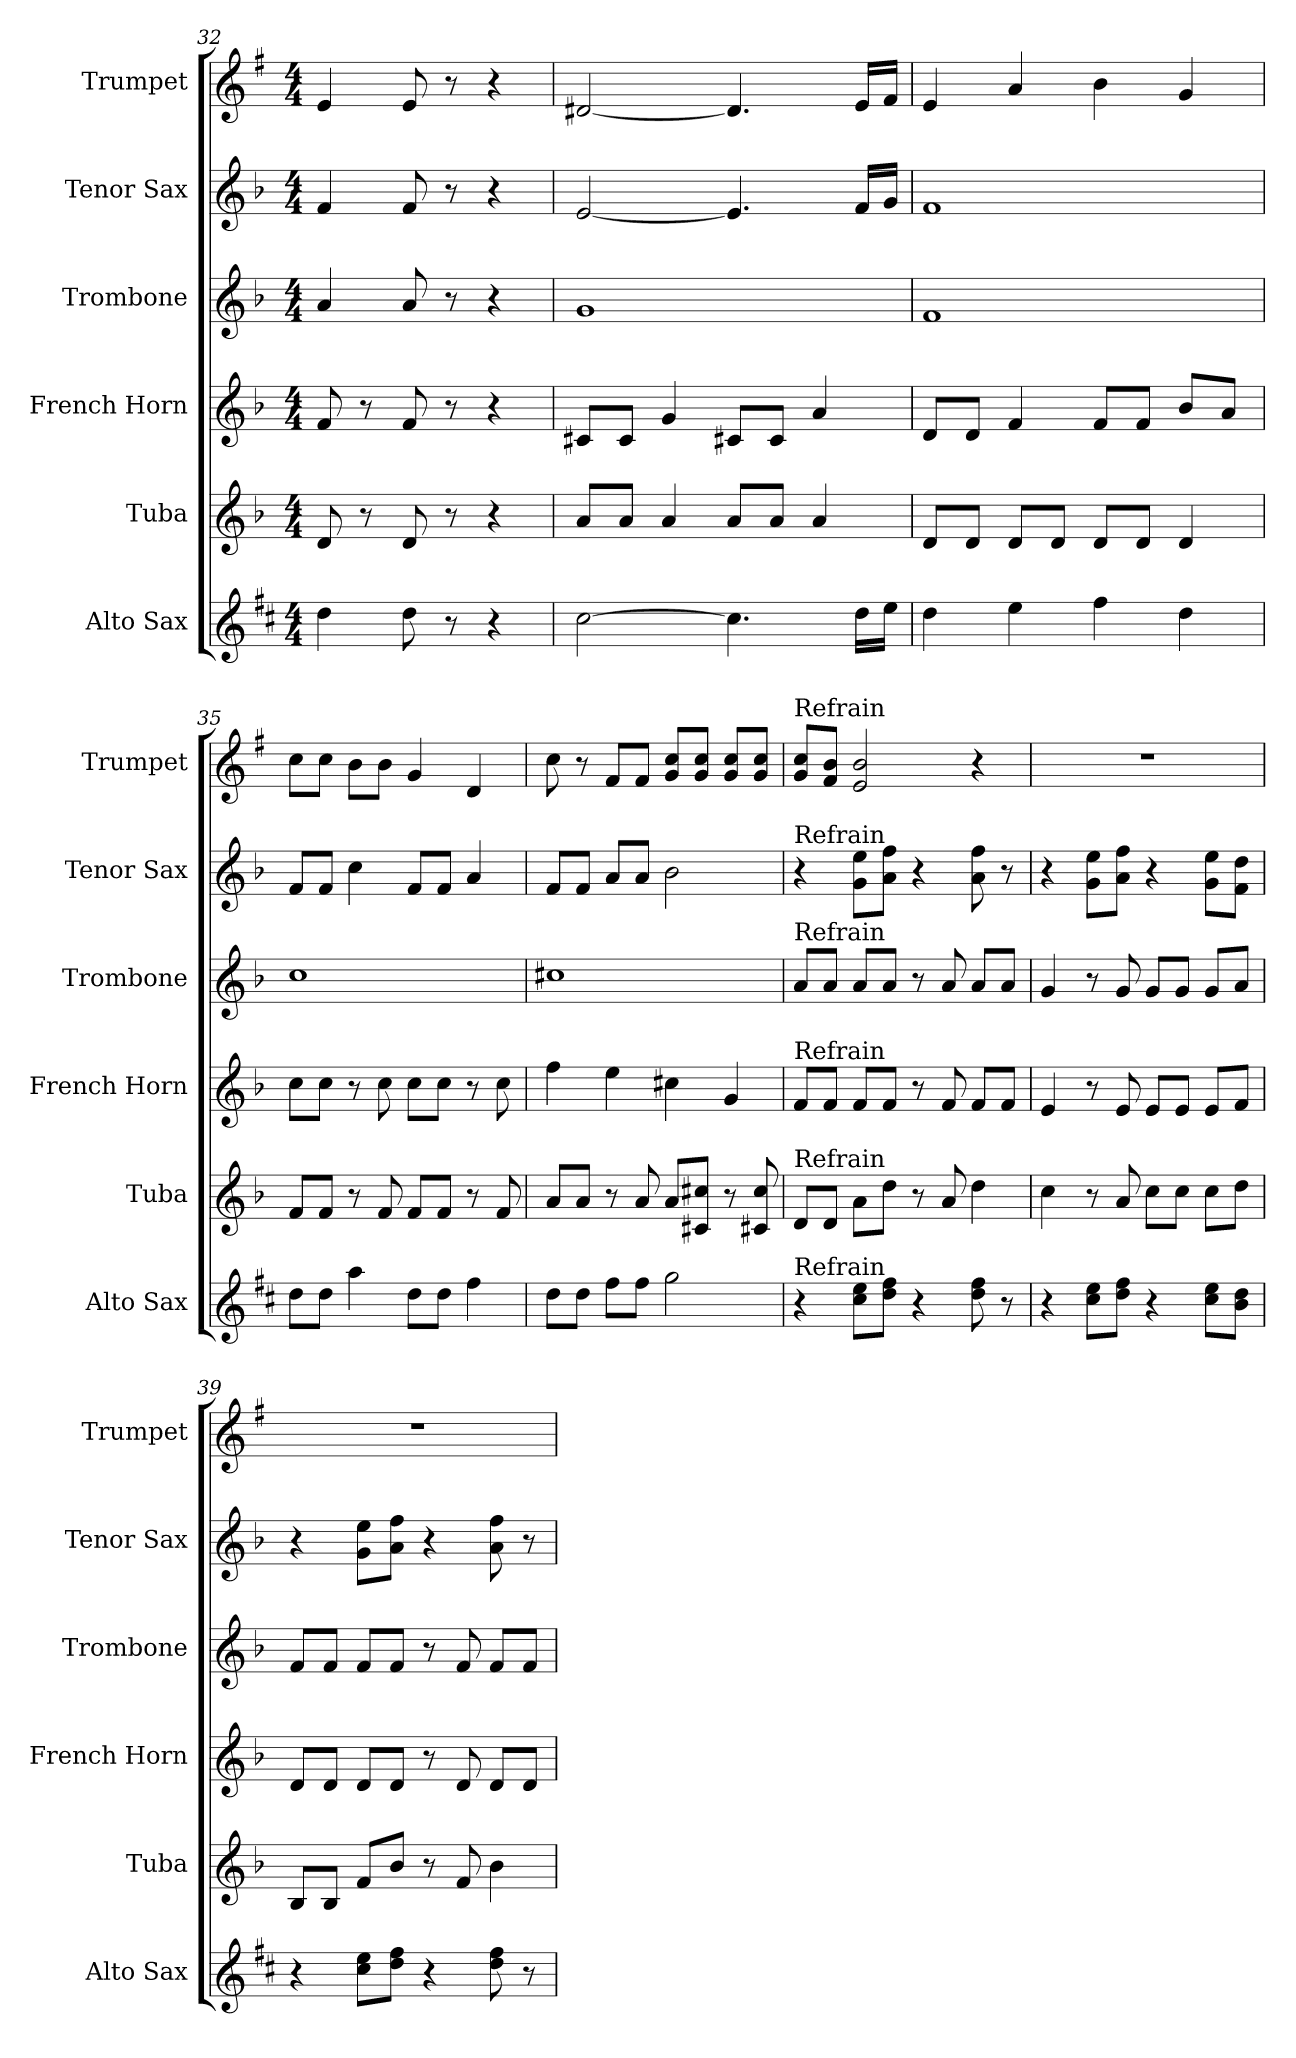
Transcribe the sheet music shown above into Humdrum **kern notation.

**kern	**kern	**kern	**kern	**kern	**kern
*part6	*part5	*part4	*part3	*part2	*part1
*staff6	*staff5	*staff4	*staff3	*staff2	*staff1
*I"Alto Sax	*I"Tuba	*I"French Horn	*I"Trombone	*I"Tenor Sax	*I"Trumpet
*I'Alto Sax	*I'Tuba	*I'French Horn	*I'Trombone	*I'Tenor Sax	*I'Trumpet
*clefG2	*clefG2	*clefG2	*clefG2	*clefG2	*clefG2
*ITrd5c9	*ITrd15c26	*ITrd8c14	*ITrd8c14	*ITrd8c14	*ITrd1c2
*k[b-]	*k[b-]	*k[b-]	*k[b-]	*k[b-]	*k[b-]
*M4/4	*M4/4	*M4/4	*M4/4	*M4/4	*M4/4
=32	=32	=32	=32	=32	=32
4f	8DD	8F	4A	4F	4d
.	8r	8r	.	.	.
8f	8DD	8F	8A	8F	8d
8r	8r	8r	8r	8r	8r
4r	4r	4r	4r	4r	4r
=33	=33	=33	=33	=33	=33
[2e	8AAL	8C#XL	1G	[2E	[2c#X
.	8AAJ	8C#J	.	.	.
.	4AA	4G	.	.	.
4.e]	8AAL	8C#XL	.	4.E]	4.c#]
.	8AAJ	8C#J	.	.	.
.	4AA	4A	.	.	.
16fLL	.	.	.	16FLL	16dLL
16gJJ	.	.	.	16GJJ	16eJJ
=34	=34	=34	=34	=34	=34
4f	8DDL	8DL	1F	1F	4d
.	8DDJ	8DJ	.	.	.
4g	8DDL	4F	.	.	4g
.	8DDJ	.	.	.	.
4a	8DDL	8FL	.	.	4a
.	8DDJ	8FJ	.	.	.
4f	4DD	8B-L	.	.	4f
.	.	8AJ	.	.	.
=35	=35	=35	=35	=35	=35
8fL	8FFL	8cL	1c	8FL	8b-L
8fJ	8FFJ	8cJ	.	8FJ	8b-J
4cc	8r	8r	.	4c	8aL
.	8FF	8c	.	.	8aJ
8fL	8FFL	8cL	.	8FL	4f
8fJ	8FFJ	8cJ	.	8FJ	.
4a	8r	8r	.	4A	4c
.	8FF	8c	.	.	.
=36	=36	=36	=36	=36	=36
8fL	8AAL	4f	1c#X	8FL	8b-
8fJ	8AAJ	.	.	8FJ	8r
8aL	8r	4e	.	8AL	8eL
8aJ	8AA	.	.	8AJ	8eJ
2b-	8AAL	4c#X	.	2B-	8f 8b-L
.	8CC#X 8C#XJ	.	.	.	8f 8b-J
.	8r	4G	.	.	8f 8b-L
.	8CC#X 8C#	.	.	.	8f 8b-J
=37	=37	=37	=37	=37	=37
!	!	!	!	!	!LO:TX:a:t=Refrain
!	!	!	!	!LO:TX:a:t=Refrain	!
!	!	!	!LO:TX:a:t=Refrain	!	!
!	!	!LO:TX:a:t=Refrain	!	!	!
!	!LO:TX:a:t=Refrain	!	!	!	!
!LO:TX:a:t=Refrain	!	!	!	!	!
4r	8DDL	8FL	8AL	4r	8f 8b-L
.	8DDJ	8FJ	8AJ	.	8e 8aJ
8e 8gL	8AAL	8FL	8AL	8G 8eL	2d 2a
8f 8aJ	8DJ	8FJ	8AJ	8A 8fJ	.
4r	8r	8r	8r	4r	.
.	8AA	8F	8A	.	.
8f 8a	4D	8FL	8AL	8A 8f	4r
8r	.	8FJ	8AJ	8r	.
=38	=38	=38	=38	=38	=38
4r	4C	4E	4G	4r	1r
8e 8gL	8r	8r	8r	8G 8eL	.
8f 8aJ	8AA	8E	8G	8A 8fJ	.
4r	8CL	8EL	8GL	4r	.
.	8CJ	8EJ	8GJ	.	.
8e 8gL	8CL	8EL	8GL	8G 8eL	.
8d 8fJ	8DJ	8FJ	8AJ	8F 8dJ	.
=39	=39	=39	=39	=39	=39
4r	8BBB-L	8DL	8FL	4r	1r
.	8BBB-J	8DJ	8FJ	.	.
8e 8gL	8FFL	8DL	8FL	8G 8eL	.
8f 8aJ	8BB-J	8DJ	8FJ	8A 8fJ	.
4r	8r	8r	8r	4r	.
.	8FF	8D	8F	.	.
8f 8a	4BB-	8DL	8FL	8A 8f	.
8r	.	8DJ	8FJ	8r	.
=	=	=	=	=	=
*-	*-	*-	*-	*-	*-
